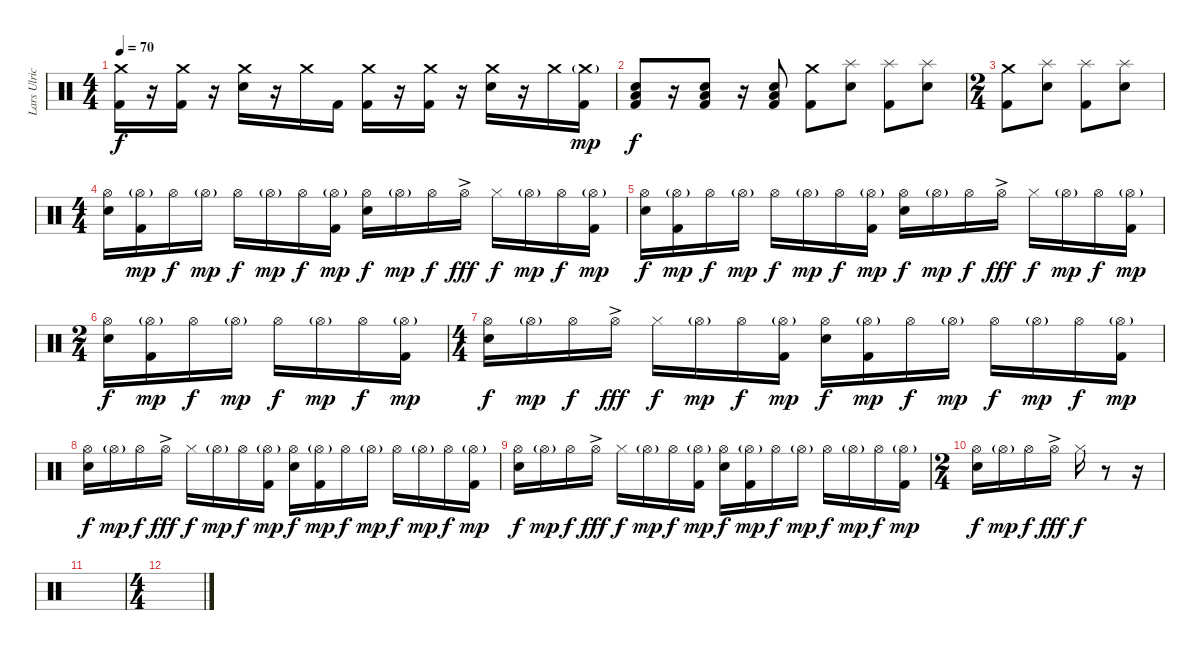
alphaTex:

\track ("Lars Ulrich" "Lars Ulric") {instrument percussion}
\staff {score}
\articulation defaults
\ts (4 4)
\tempo 70
\clef neutral
\ks c
("Crash medium (hit)" "Kick (hit) 2").16{dy f} r.16 ("Crash medium (hit)" "Kick (hit) 2").16 r.16 ("Crash medium (hit)" "Snare (hit) 2").16 r.16 "Crash medium (hit)".16 "Kick (hit) 2".16 ("Crash medium (hit)" "Kick (hit) 2").16 r.16 ("Crash medium (hit)" "Kick (hit) 2").16 r.16 ("Crash medium (hit)" "Snare (hit) 2").16 r.16 "Crash medium (hit)".16 ("Crash medium (hit)"{g} "Kick (hit) 2").16{dy mp} |
("Snare (hit) 2" "Low Floor Tom (hit)" "Kick (hit) 2").8{dy f} r.16 ("Snare (hit) 2" "Low Floor Tom (hit)" "Kick (hit) 2").8 r.16 ("Snare (hit) 2" "Low Floor Tom (hit)" "Kick (hit) 2").8 ("Crash medium (hit)" "Kick (hit) 2").8 ("Splash (hit)" "Snare (hit) 2").8 ("Splash (hit)" "Kick (hit) 2").8 ("Splash (hit)" "Snare (hit) 2").8 |
\ts (2 4)
("Crash medium (hit)" "Kick (hit) 2").8 ("Splash (hit)" "Snare (hit) 2").8 ("Splash (hit)" "Kick (hit) 2").8 ("Splash (hit)" "Snare (hit) 2").8 |
\ts (4 4)
("Hi-Hat (open)" "Snare (hit) 2").16 ("Hi-Hat (open)"{g} "Kick (hit) 2").16{dy mp} "Hi-Hat (open)".16{dy f} "Hi-Hat (open)"{g}.16{dy mp} "Hi-Hat (open)".16{dy f} "Hi-Hat (open)"{g}.16{dy mp} "Hi-Hat (open)".16{dy f} ("Hi-Hat (open)"{g} "Kick (hit) 2").16{dy mp} ("Hi-Hat (open)" "Snare (hit) 2").16{dy f} "Hi-Hat (open)"{g}.16{dy mp} "Hi-Hat (open)".16{dy f} "Hi-Hat (open)"{ac}.16{dy fff} "Hi-Hat (closed)".16{dy f} "Hi-Hat (open)"{g}.16{dy mp} "Hi-Hat (open)".16{dy f} ("Hi-Hat (open)"{g} "Kick (hit) 2").16{dy mp} |
("Hi-Hat (open)" "Snare (hit) 2").16{dy f} ("Hi-Hat (open)"{g} "Kick (hit) 2").16{dy mp} "Hi-Hat (open)".16{dy f} "Hi-Hat (open)"{g}.16{dy mp} "Hi-Hat (open)".16{dy f} "Hi-Hat (open)"{g}.16{dy mp} "Hi-Hat (open)".16{dy f} ("Hi-Hat (open)"{g} "Kick (hit) 2").16{dy mp} ("Hi-Hat (open)" "Snare (hit) 2").16{dy f} "Hi-Hat (open)"{g}.16{dy mp} "Hi-Hat (open)".16{dy f} "Hi-Hat (open)"{ac}.16{dy fff} "Hi-Hat (closed)".16{dy f} "Hi-Hat (open)"{g}.16{dy mp} "Hi-Hat (open)".16{dy f} ("Hi-Hat (open)"{g} "Kick (hit) 2").16{dy mp} |
\ts (2 4)
("Hi-Hat (open)" "Snare (hit) 2").16{dy f} ("Hi-Hat (open)"{g} "Kick (hit) 2").16{dy mp} "Hi-Hat (open)".16{dy f} "Hi-Hat (open)"{g}.16{dy mp} "Hi-Hat (open)".16{dy f} "Hi-Hat (open)"{g}.16{dy mp} "Hi-Hat (open)".16{dy f} ("Hi-Hat (open)"{g} "Kick (hit) 2").16{dy mp} |
\ts (4 4)
("Hi-Hat (open)" "Snare (hit) 2").16{dy f} "Hi-Hat (open)"{g}.16{dy mp} "Hi-Hat (open)".16{dy f} "Hi-Hat (open)"{ac}.16{dy fff} "Hi-Hat (closed)".16{dy f} "Hi-Hat (open)"{g}.16{dy mp} "Hi-Hat (open)".16{dy f} ("Hi-Hat (open)"{g} "Kick (hit) 2").16{dy mp} ("Hi-Hat (open)" "Snare (hit) 2").16{dy f} ("Hi-Hat (open)"{g} "Kick (hit) 2").16{dy mp} "Hi-Hat (open)".16{dy f} "Hi-Hat (open)"{g}.16{dy mp} "Hi-Hat (open)".16{dy f} "Hi-Hat (open)"{g}.16{dy mp} "Hi-Hat (open)".16{dy f} ("Hi-Hat (open)"{g} "Kick (hit) 2").16{dy mp} |
("Hi-Hat (open)" "Snare (hit) 2").16{dy f} "Hi-Hat (open)"{g}.16{dy mp} "Hi-Hat (open)".16{dy f} "Hi-Hat (open)"{ac}.16{dy fff} "Hi-Hat (closed)".16{dy f} "Hi-Hat (open)"{g}.16{dy mp} "Hi-Hat (open)".16{dy f} ("Hi-Hat (open)"{g} "Kick (hit) 2").16{dy mp} ("Hi-Hat (open)" "Snare (hit) 2").16{dy f} ("Hi-Hat (open)"{g} "Kick (hit) 2").16{dy mp} "Hi-Hat (open)".16{dy f} "Hi-Hat (open)"{g}.16{dy mp} "Hi-Hat (open)".16{dy f} "Hi-Hat (open)"{g}.16{dy mp} "Hi-Hat (open)".16{dy f} ("Hi-Hat (open)"{g} "Kick (hit) 2").16{dy mp} |
("Hi-Hat (open)" "Snare (hit) 2").16{dy f} "Hi-Hat (open)"{g}.16{dy mp} "Hi-Hat (open)".16{dy f} "Hi-Hat (open)"{ac}.16{dy fff} "Hi-Hat (closed)".16{dy f} "Hi-Hat (open)"{g}.16{dy mp} "Hi-Hat (open)".16{dy f} ("Hi-Hat (open)"{g} "Kick (hit) 2").16{dy mp} ("Hi-Hat (open)" "Snare (hit) 2").16{dy f} ("Hi-Hat (open)"{g} "Kick (hit) 2").16{dy mp} "Hi-Hat (open)".16{dy f} "Hi-Hat (open)"{g}.16{dy mp} "Hi-Hat (open)".16{dy f} "Hi-Hat (open)"{g}.16{dy mp} "Hi-Hat (open)".16{dy f} ("Hi-Hat (open)"{g} "Kick (hit) 2").16{dy mp} |
\ts (2 4)
("Hi-Hat (open)" "Snare (hit) 2").16{dy f} "Hi-Hat (open)"{g}.16{dy mp} "Hi-Hat (open)".16{dy f} "Hi-Hat (open)"{ac}.16{dy fff} "Hi-Hat (closed)".16{dy f} r.8 r.16 |
|
\ts (4 4)
